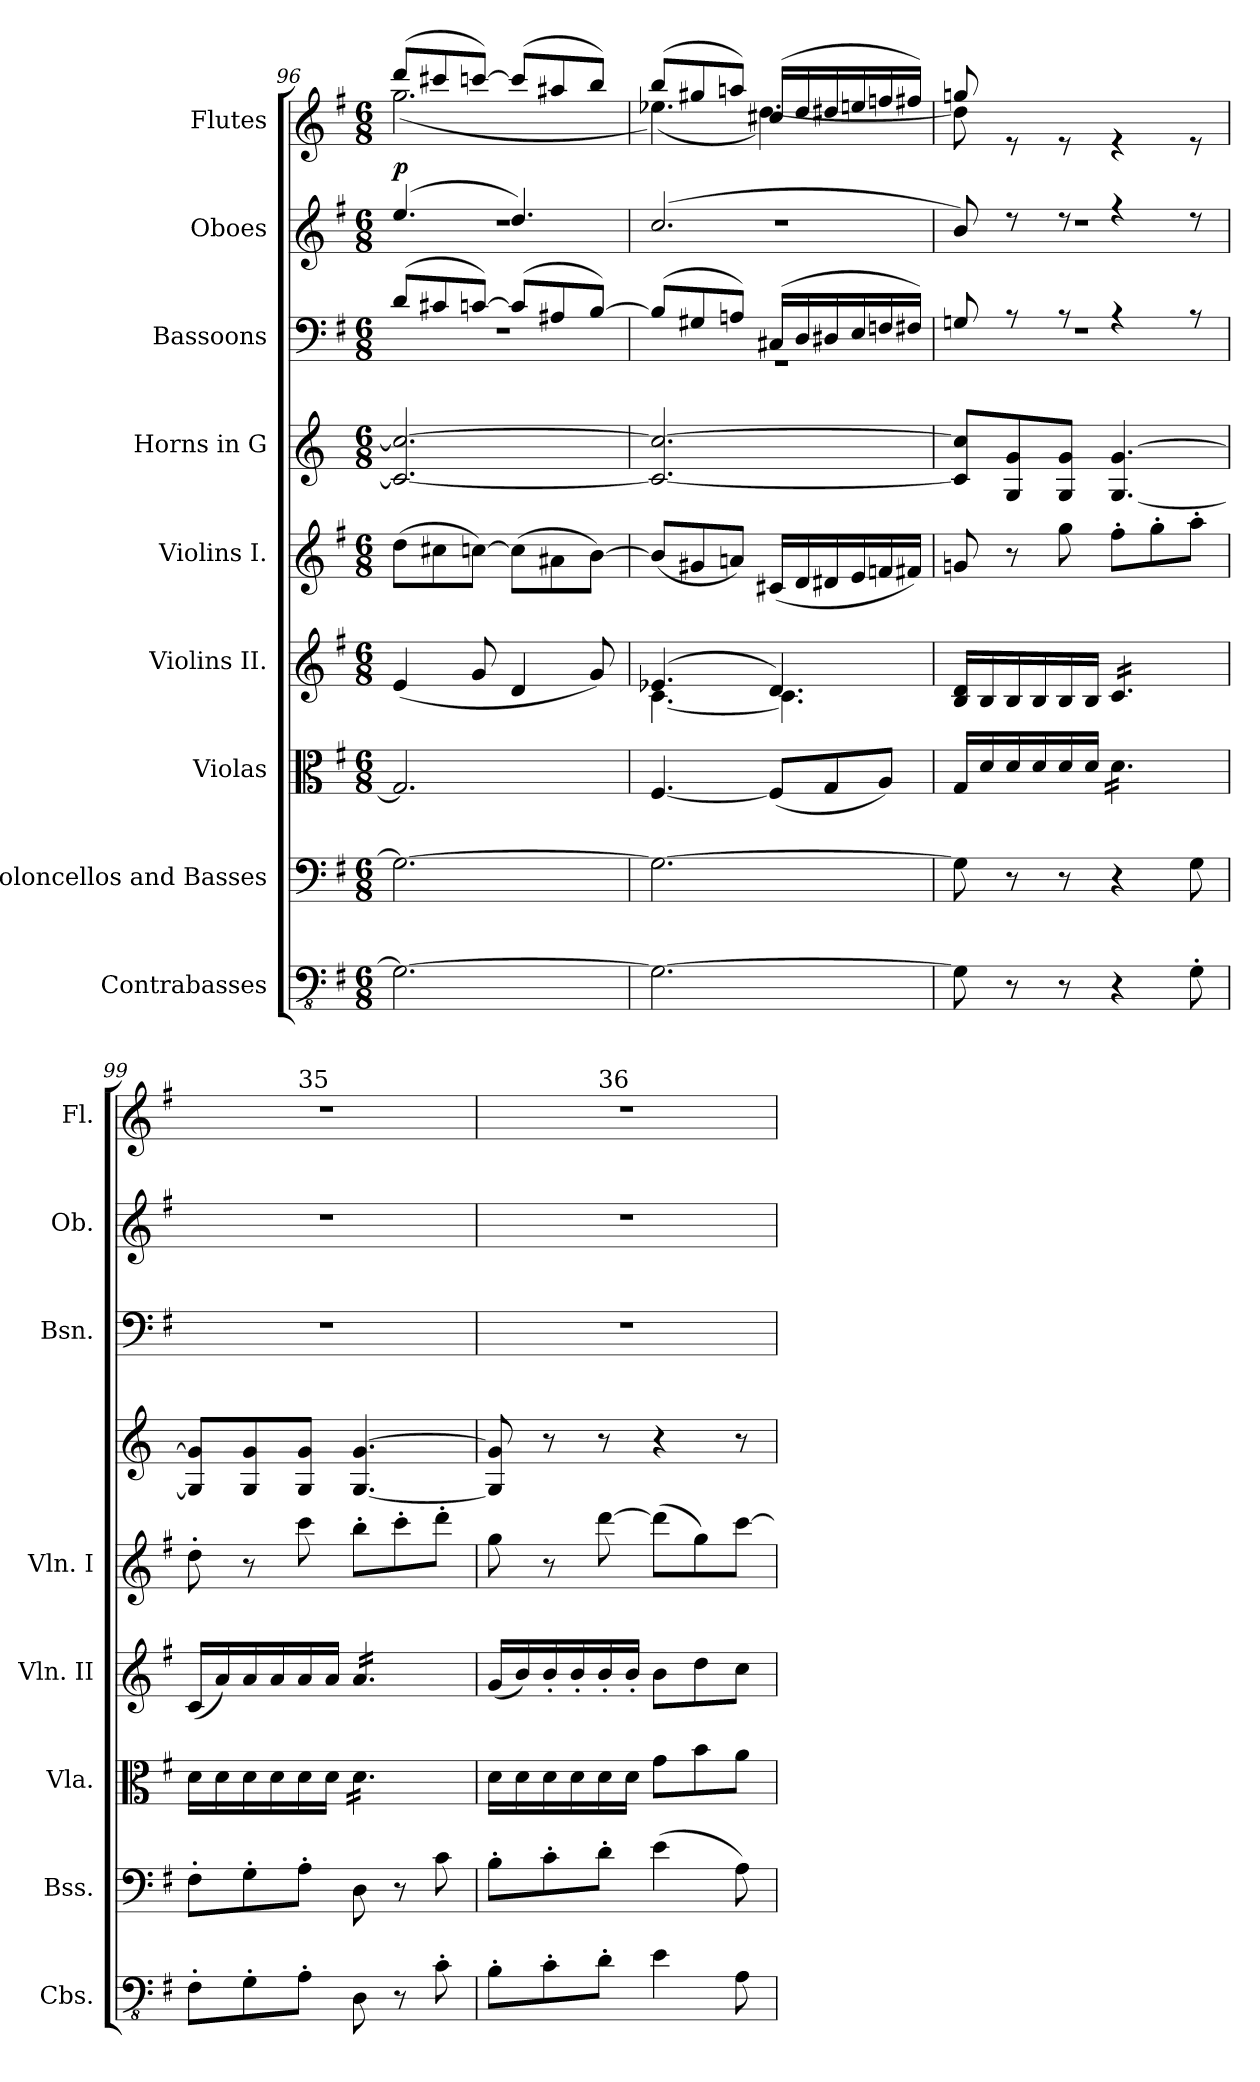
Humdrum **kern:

**kern	**kern	**kern	**kern	**kern	**kern	**kern	**kern	**dynam	**kern
*part9	*part8	*part7	*part6	*part5	*part4	*part3	*part2	*part2	*part1
*staff9	*staff8	*staff7	*staff6	*staff5	*staff4	*staff3	*staff2	*staff2	*staff1
*I"Contrabasses	*I"Violoncellos and Basses	*I"Violas	*I"Violins II.	*I"Violins I.	*I"Horns in G	*I"Bassoons	*I"Oboes	*	*I"Flutes
*I'Cbs.	*I'Bss.	*I'Vla.	*I'Vln. II	*I'Vln. I	*	*I'Bsn.	*I'Ob.	*	*I'Fl.
*clefFv4	*clefF4	*clefC3	*clefG2	*clefG2	*clefG2	*clefF4	*clefG2	*	*clefG2
*	*	*	*	*	*ITrd3c5	*	*	*	*
*k[f#]	*k[f#]	*k[f#]	*k[f#]	*k[f#]	*k[f#]	*k[f#]	*k[f#]	*	*k[f#]
*M6/8	*M6/8	*M6/8	*M6/8	*M6/8	*M6/8	*M6/8	*M6/8	*	*M6/8
=96	=96	=96	=96	=96	=96	=96	=96	=96	=96
*	*	*	*	*	*	*^	*^	*	*^
!	!	!	!	!	!	!	!	!	!	!LO:DY:a	!	!
2.GG\_	2.G\_	2.G/]	(<4e/	(>8dd\L	2.G/_ 2.g/_	(>8d/L	2.rF	(>4.ee/	2.rdd	p	(>8ddd/L	(<2.gg\
.	.	.	.	8cc#X\	.	8c#X/	.	.	.	.	8ccc#X/	.
.	.	.	8g/	[8ccn\J)	.	[8cn/J)	.	.	.	.	[8cccn/J)	.
.	.	.	4d/	(>8cc\L]	.	(>8c/L]	.	4.dd/)	.	.	(>8ccc/L]	.
.	.	.	.	8a#X\	.	8A#X/	.	.	.	.	8aa#X/	.
.	.	.	8g/)	[8b\J)	.	[8B/J)	.	.	.	.	8bb/J)	.
=97	=97	=97	=97	=97	=97	=97	=97	=97	=97	=97	=97	=97
*	*	*	*^	*	*	*	*	*	*	*	*	*
2.GG\_	2.G\_	[4.F#/	(>4.e-X/	[4.c\	(<8b/L]	2.G/_ 2.g/_	(>8B/L]	2.r	(>2.cc/	2.rdd	.	(>8bb/L	(<4.ee-X\)
.	.	.	.	.	8g#X/	.	8G#X/	.	.	.	.	8gg#X/	.
.	.	.	.	.	8an/J)	.	8An/J)	.	.	.	.	8aan/J)	.
.	.	(<8F#/L]	4.d/)	4.c\]	(<16c#X/LL	.	(>16C#X/LL	.	.	.	.	(>16cc#X/LL	[4.dd\)
.	.	.	.	.	16d/	.	16D/	.	.	.	.	16dd/	.
.	.	8G/	.	.	16d#X/	.	16D#X/	.	.	.	.	16dd#X/	.
.	.	.	.	.	16e/	.	16E/	.	.	.	.	16een/	.
.	.	8A/J)	.	.	16fn/	.	16Fn/	.	.	.	.	16ffn/	.
.	.	.	.	.	16f#X/JJ)	.	16F#X/JJ)	.	.	.	.	16ff#X/JJ)	.
*	*	*	*v	*v	*	*	*	*	*	*	*	*	*
=98	=98	=98	=98	=98	=98	=98	=98	=98	=98	=98	=98	=98
8GG\]	8G\]	16G/LL	16B/ 16d/LL	8gn/	8G/] 8g/]L	8Gn/	2.rF	8b/)	2.rdd	.	8ggn/	8dd\]
.	.	16d/	16B/	.	.	.	.	.	.	.	.	.
8r	8r	16d/	16B/	8r	8D/ 8d/	8r	.	8r	.	.	8re	2ryy
.	.	16d/	16B/	.	.	.	.	.	.	.	.	.
8r	8r	16d/	16B/	8gg\	8D/ 8d/J	8r	.	8r	.	.	8re	.
.	.	16d/JJ	16B/JJ	.	.	.	.	.	.	.	.	.
*	*	*tremolo	*	*	*	*	*	*	*	*	*	*
*	*	*	*tremolo	*	*	*	*	*	*	*	*	*
4r	4r	16d\LL	16c/LL	8ff#'\L	[4.D/ [4.d/	4r	.	4r	.	.	4re	.
.	.	16d\	16c/	.	.	.	.	.	.	.	.	.
.	.	16d\	16c/	8gg'\	.	.	.	.	.	.	.	.
.	.	16d\	16c/	.	.	.	.	.	.	.	.	.
8GG'\	8G\	16d\	16c/	8aa'\J	.	8r	.	8r	.	.	8re	8ryy
.	.	16d\JJ	16c/JJ	.	.	.	.	.	.	.	.	.
*	*	*	*Xtremolo	*	*	*	*	*	*	*	*	*
*	*	*Xtremolo	*	*	*	*	*	*	*	*	*	*
*	*	*	*	*	*	*v	*v	*	*	*	*	*
*	*	*	*	*	*	*	*v	*v	*	*	*
=99	=99	=99	=99	=99	=99	=99	=99	=99	=99	=99
8FF#'\L	8F#'\L	16d\LL	(<16c/LL	8dd'\	8D/] 8d/]L	2.r	2.r	.	2.r	4ryy
.	.	16d\	16a/)	.	.	.	.	.	.	.
8GG'\	8G'\	16d\	16a/	8r	8D/ 8d/	.	.	.	.	.
.	.	16d\	16a/	.	.	.	.	.	.	.
!	!	!	!	!	!	!	!	!	!	!LO:TX:a:t=35
8AA'\J	8A'\J	16d\	16a/	8ccc\	8D/ 8d/J	.	.	.	.	2ryy
.	.	16d\JJ	16a/JJ	.	.	.	.	.	.	.
*	*	*tremolo	*	*	*	*	*	*	*	*
*	*	*	*tremolo	*	*	*	*	*	*	*
8DD\	8D\	16d\LL	16a/LL	8bb'\L	[4.D/ [4.d/	.	.	.	.	.
.	.	16d\	16a/	.	.	.	.	.	.	.
8r	8r	16d\	16a/	8ccc'\	.	.	.	.	.	.
.	.	16d\	16a/	.	.	.	.	.	.	.
8C'\	8c\	16d\	16a/	8ddd'\J	.	.	.	.	.	.
.	.	16d\JJ	16a/JJ	.	.	.	.	.	.	.
*	*	*	*Xtremolo	*	*	*	*	*	*	*
*	*	*Xtremolo	*	*	*	*	*	*	*	*
=100	=100	=100	=100	=100	=100	=100	=100	=100	=100	=100
8BB'\L	8B'\L	16d\LL	(<16g/LL	8gg\	8D/] 8d/]	2.r	2.r	.	2.r	4ryy
.	.	16d\	16b/)	.	.	.	.	.	.	.
8C'\	8c'\	16d\	16b'/	8r	8r	.	.	.	.	.
.	.	16d\	16b'/	.	.	.	.	.	.	.
!	!	!	!	!	!	!	!	!	!	!LO:TX:a:t=36
8D'\J	8d'\J	16d\	16b'/	[8ddd\	8r	.	.	.	.	2ryy
.	.	16d\JJ	16b'/JJ	.	.	.	.	.	.	.
4E\	(>4e\	8g\L	8b\L	(>8ddd\L]	4r	.	.	.	.	.
.	.	8b\	8dd\	8gg\)	.	.	.	.	.	.
8AA\	8A\)	8a\J	8cc\J	[8ccc\J	8r	.	.	.	.	.
*	*	*	*	*	*	*	*	*	*v	*v
=	=	=	=	=	=	=	=	=	=
*-	*-	*-	*-	*-	*-	*-	*-	*-	*-
